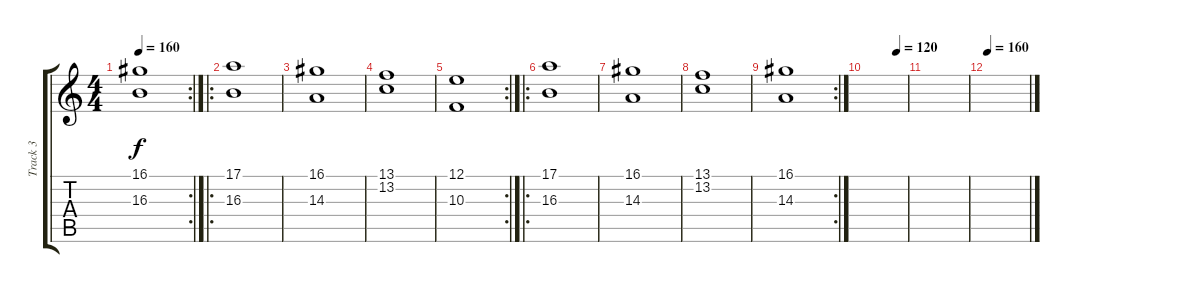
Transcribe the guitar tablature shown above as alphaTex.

\track ("Track 3" "Track 3") {instrument stringensemble1}
\staff {score tabs}
\tuning (E4 B3 G3 D3 A2 E2) {hide}
\rc 2
\ts (4 4)
\tempo 160
\clef g2
\ks c
(16.1 16.3).1{dy f} |
\ro
(17.1 16.3).1 |
(16.1 14.3).1 |
(13.1 13.2).1 |
\rc 2
(12.1 10.3).1 |
\ro
(17.1 16.3).1 |
(16.1 14.3).1 |
(13.1 13.2).1 |
\rc 2
(16.1 14.3).1 |
\tempo (120 0.75)
|
|
\tempo 160
